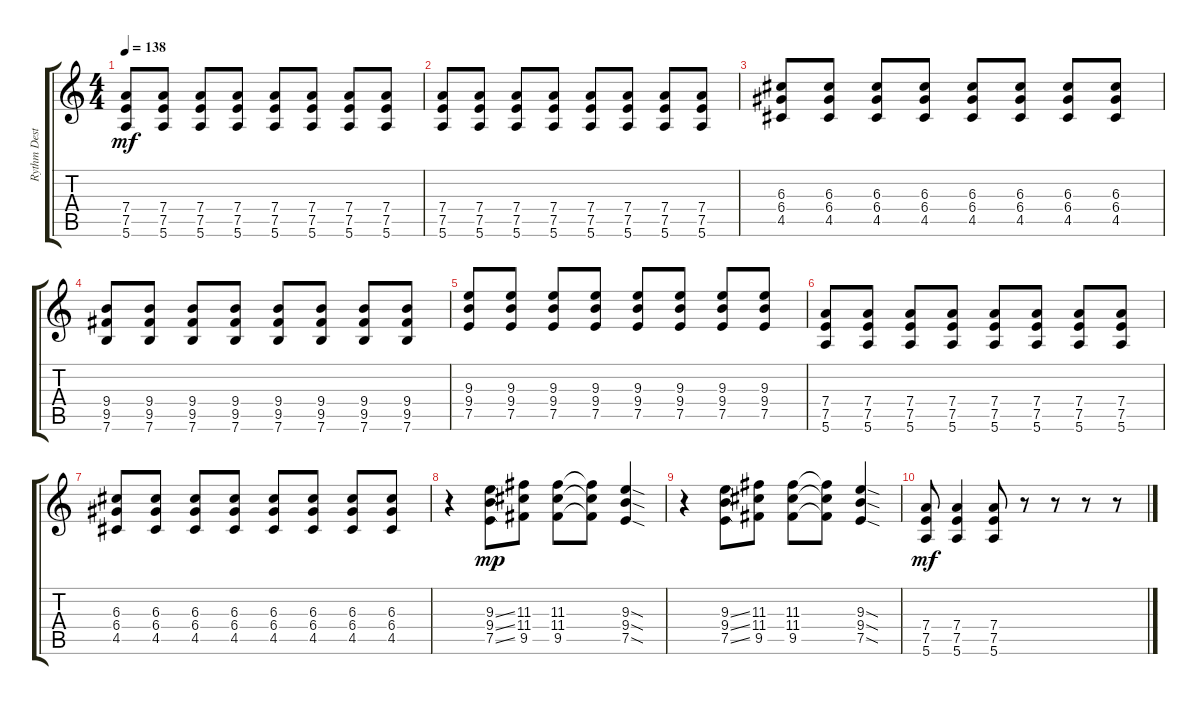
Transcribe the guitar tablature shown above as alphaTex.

\track ("Rythm Desto" "Rythm Dest") {instrument distortionguitar}
\staff {score tabs}
\tuning (E4 B3 G3 D3 A2 E2) {hide}
\ts (4 4)
\tempo 138
\clef g2
\ks c
(7.4 7.5 5.6).8{dy mf} (7.4 7.5 5.6).8 (7.4 7.5 5.6).8 (7.4 7.5 5.6).8 (7.4 7.5 5.6).8 (7.4 7.5 5.6).8 (7.4 7.5 5.6).8 (7.4 7.5 5.6).8 |
(7.4 7.5 5.6).8 (7.4 7.5 5.6).8 (7.4 7.5 5.6).8 (7.4 7.5 5.6).8 (7.4 7.5 5.6).8 (7.4 7.5 5.6).8 (7.4 7.5 5.6).8 (7.4 7.5 5.6).8 |
(6.3 6.4 4.5).8 (6.3 6.4 4.5).8 (6.3 6.4 4.5).8 (6.3 6.4 4.5).8 (6.3 6.4 4.5).8 (6.3 6.4 4.5).8 (6.3 6.4 4.5).8 (6.3 6.4 4.5).8 |
(9.4 9.5 7.6).8 (9.4 9.5 7.6).8 (9.4 9.5 7.6).8 (9.4 9.5 7.6).8 (9.4 9.5 7.6).8 (9.4 9.5 7.6).8 (9.4 9.5 7.6).8 (9.4 9.5 7.6).8 |
(9.3 9.4 7.5).8 (9.3 9.4 7.5).8 (9.3 9.4 7.5).8 (9.3 9.4 7.5).8 (9.3 9.4 7.5).8 (9.3 9.4 7.5).8 (9.3 9.4 7.5).8 (9.3 9.4 7.5).8 |
(7.4 7.5 5.6).8 (7.4 7.5 5.6).8 (7.4 7.5 5.6).8 (7.4 7.5 5.6).8 (7.4 7.5 5.6).8 (7.4 7.5 5.6).8 (7.4 7.5 5.6).8 (7.4 7.5 5.6).8 |
(6.3 6.4 4.5).8 (6.3 6.4 4.5).8 (6.3 6.4 4.5).8 (6.3 6.4 4.5).8 (6.3 6.4 4.5).8 (6.3 6.4 4.5).8 (6.3 6.4 4.5).8 (6.3 6.4 4.5).8 |
r.4 (9.3{ss} 9.4{ss} 7.5{ss}).8{dy mp} (11.3 11.4 9.5).8 (11.3 11.4 9.5).8 (11.3{t} 11.4{t} 9.5{t}).8 (9.3{sod} 9.4{sod} 7.5{sod}).4 |
r.4 (9.3{ss} 9.4{ss} 7.5{ss}).8 (11.3 11.4 9.5).8 (11.3 11.4 9.5).8 (11.3{t} 11.4{t} 9.5{t}).8 (9.3{sod} 9.4{sod} 7.5{sod}).4 |
(7.4 7.5 5.6).8{dy mf} (7.4 7.5 5.6).4 (7.4 7.5 5.6).8 r.8 r.8 r.8 r.8
